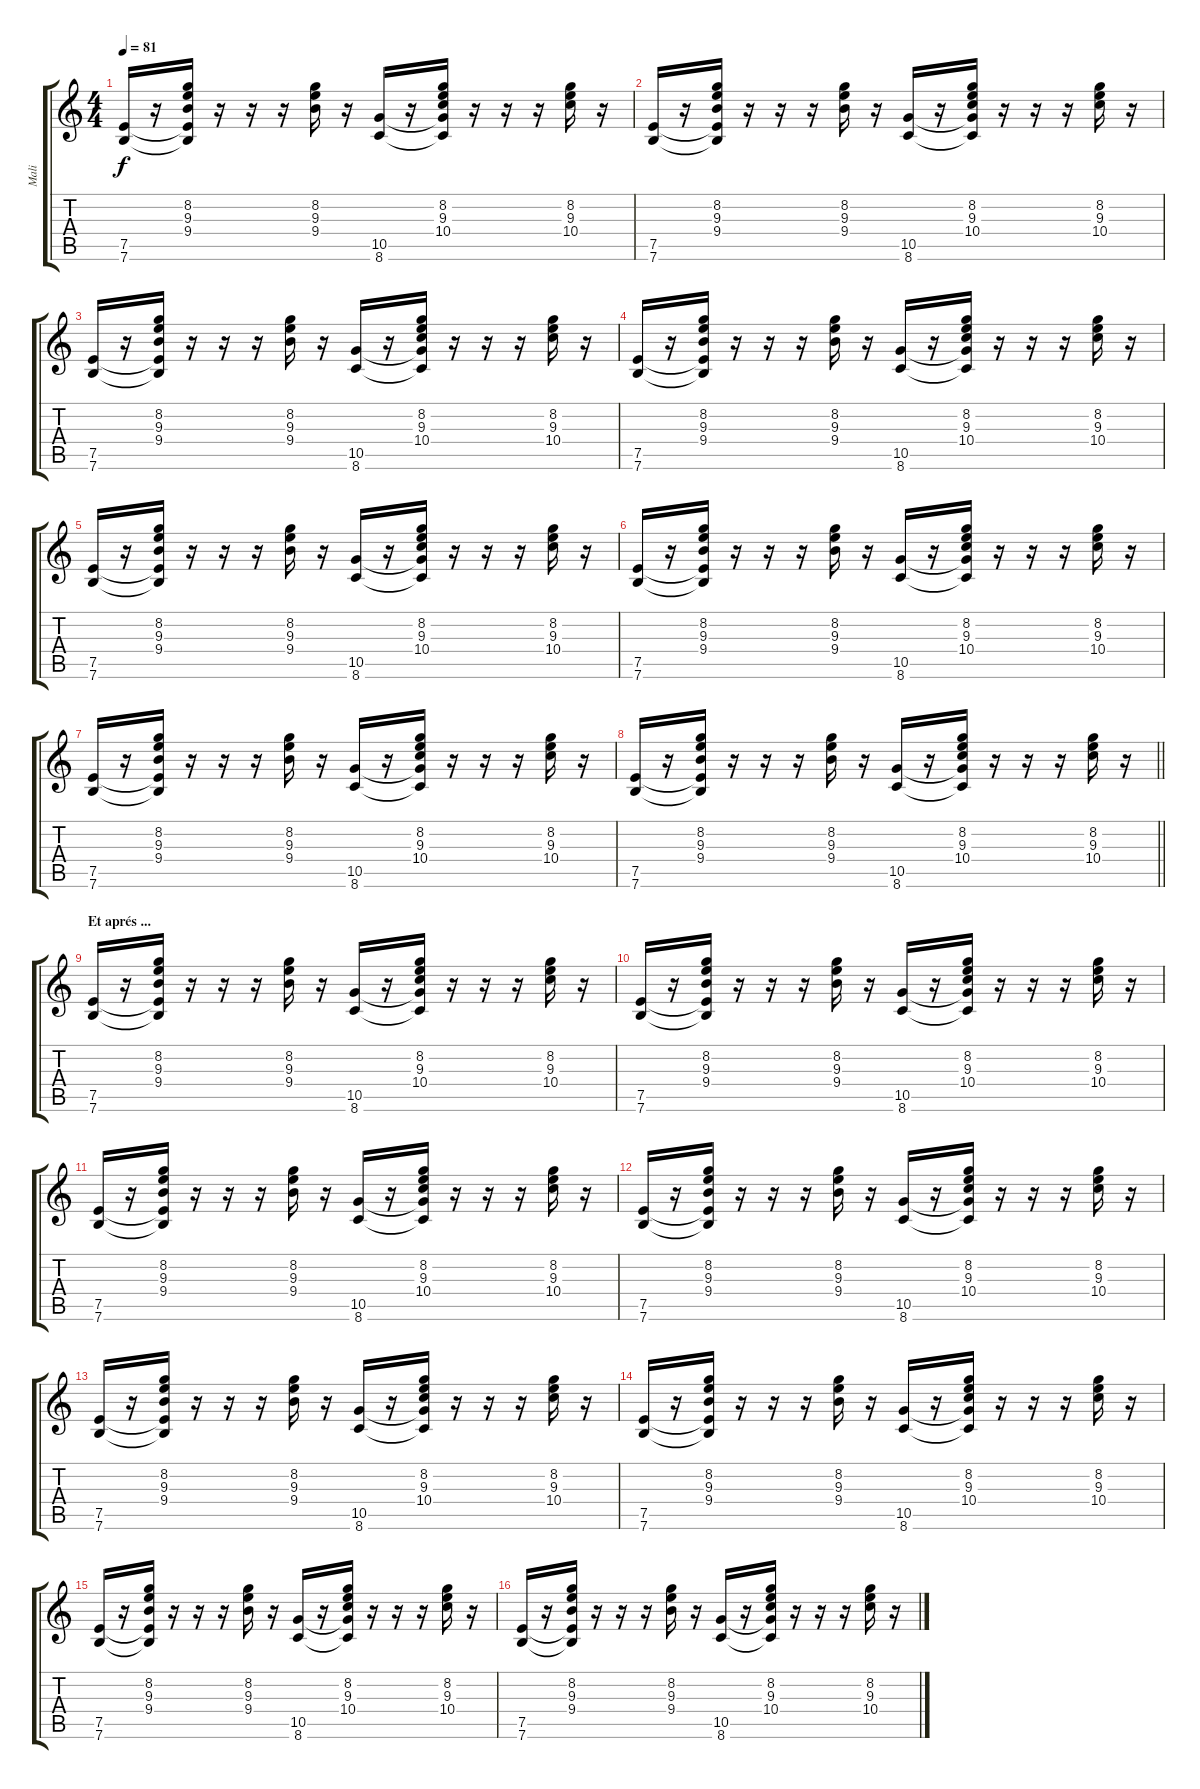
\track ("Mali" "Mali") {instrument acousticguitarnylon}
\staff {score tabs}
\tuning (E4 B3 G3 D3 A2 E2) {hide}
\ts (4 4)
\tempo 81
\clef g2
\ks c
(7.5 7.6).16{dy f} r.16 (8.2 9.3 9.4 7.5{t} 7.6{t}).16 r.16 r.16 r.16 (8.2 9.3 9.4).16 r.16 (10.5 8.6).16 r.16 (8.2 9.3 10.4 10.5{t} 8.6{t}).16 r.16 r.16 r.16 (8.2 9.3 10.4).16 r.16 |
(7.5 7.6).16 r.16 (8.2 9.3 9.4 7.5{t} 7.6{t}).16 r.16 r.16 r.16 (8.2 9.3 9.4).16 r.16 (10.5 8.6).16 r.16 (8.2 9.3 10.4 10.5{t} 8.6{t}).16 r.16 r.16 r.16 (8.2 9.3 10.4).16 r.16 |
(7.5 7.6).16 r.16 (8.2 9.3 9.4 7.5{t} 7.6{t}).16 r.16 r.16 r.16 (8.2 9.3 9.4).16 r.16 (10.5 8.6).16 r.16 (8.2 9.3 10.4 10.5{t} 8.6{t}).16 r.16 r.16 r.16 (8.2 9.3 10.4).16 r.16 |
(7.5 7.6).16 r.16 (8.2 9.3 9.4 7.5{t} 7.6{t}).16 r.16 r.16 r.16 (8.2 9.3 9.4).16 r.16 (10.5 8.6).16 r.16 (8.2 9.3 10.4 10.5{t} 8.6{t}).16 r.16 r.16 r.16 (8.2 9.3 10.4).16 r.16 |
(7.5 7.6).16 r.16 (8.2 9.3 9.4 7.5{t} 7.6{t}).16 r.16 r.16 r.16 (8.2 9.3 9.4).16 r.16 (10.5 8.6).16 r.16 (8.2 9.3 10.4 10.5{t} 8.6{t}).16 r.16 r.16 r.16 (8.2 9.3 10.4).16 r.16 |
(7.5 7.6).16 r.16 (8.2 9.3 9.4 7.5{t} 7.6{t}).16 r.16 r.16 r.16 (8.2 9.3 9.4).16 r.16 (10.5 8.6).16 r.16 (8.2 9.3 10.4 10.5{t} 8.6{t}).16 r.16 r.16 r.16 (8.2 9.3 10.4).16 r.16 |
(7.5 7.6).16 r.16 (8.2 9.3 9.4 7.5{t} 7.6{t}).16 r.16 r.16 r.16 (8.2 9.3 9.4).16 r.16 (10.5 8.6).16 r.16 (8.2 9.3 10.4 10.5{t} 8.6{t}).16 r.16 r.16 r.16 (8.2 9.3 10.4).16 r.16 |
\barLineRight lightlight
(7.5 7.6).16 r.16 (8.2 9.3 9.4 7.5{t} 7.6{t}).16 r.16 r.16 r.16 (8.2 9.3 9.4).16 r.16 (10.5 8.6).16 r.16 (8.2 9.3 10.4 10.5{t} 8.6{t}).16 r.16 r.16 r.16 (8.2 9.3 10.4).16 r.16 |
\section ("" "Et aprés ...")
(7.5 7.6).16 r.16 (8.2 9.3 9.4 7.5{t} 7.6{t}).16 r.16 r.16 r.16 (8.2 9.3 9.4).16 r.16 (10.5 8.6).16 r.16 (8.2 9.3 10.4 10.5{t} 8.6{t}).16 r.16 r.16 r.16 (8.2 9.3 10.4).16 r.16 |
(7.5 7.6).16 r.16 (8.2 9.3 9.4 7.5{t} 7.6{t}).16 r.16 r.16 r.16 (8.2 9.3 9.4).16 r.16 (10.5 8.6).16 r.16 (8.2 9.3 10.4 10.5{t} 8.6{t}).16 r.16 r.16 r.16 (8.2 9.3 10.4).16 r.16 |
(7.5 7.6).16 r.16 (8.2 9.3 9.4 7.5{t} 7.6{t}).16 r.16 r.16 r.16 (8.2 9.3 9.4).16 r.16 (10.5 8.6).16 r.16 (8.2 9.3 10.4 10.5{t} 8.6{t}).16 r.16 r.16 r.16 (8.2 9.3 10.4).16 r.16 |
(7.5 7.6).16 r.16 (8.2 9.3 9.4 7.5{t} 7.6{t}).16 r.16 r.16 r.16 (8.2 9.3 9.4).16 r.16 (10.5 8.6).16 r.16 (8.2 9.3 10.4 10.5{t} 8.6{t}).16 r.16 r.16 r.16 (8.2 9.3 10.4).16 r.16 |
(7.5 7.6).16 r.16 (8.2 9.3 9.4 7.5{t} 7.6{t}).16 r.16 r.16 r.16 (8.2 9.3 9.4).16 r.16 (10.5 8.6).16 r.16 (8.2 9.3 10.4 10.5{t} 8.6{t}).16 r.16 r.16 r.16 (8.2 9.3 10.4).16 r.16 |
(7.5 7.6).16 r.16 (8.2 9.3 9.4 7.5{t} 7.6{t}).16 r.16 r.16 r.16 (8.2 9.3 9.4).16 r.16 (10.5 8.6).16 r.16 (8.2 9.3 10.4 10.5{t} 8.6{t}).16 r.16 r.16 r.16 (8.2 9.3 10.4).16 r.16 |
(7.5 7.6).16 r.16 (8.2 9.3 9.4 7.5{t} 7.6{t}).16 r.16 r.16 r.16 (8.2 9.3 9.4).16 r.16 (10.5 8.6).16 r.16 (8.2 9.3 10.4 10.5{t} 8.6{t}).16 r.16 r.16 r.16 (8.2 9.3 10.4).16 r.16 |
(7.5 7.6).16 r.16 (8.2 9.3 9.4 7.5{t} 7.6{t}).16 r.16 r.16 r.16 (8.2 9.3 9.4).16 r.16 (10.5 8.6).16 r.16 (8.2 9.3 10.4 10.5{t} 8.6{t}).16 r.16 r.16 r.16 (8.2 9.3 10.4).16 r.16
